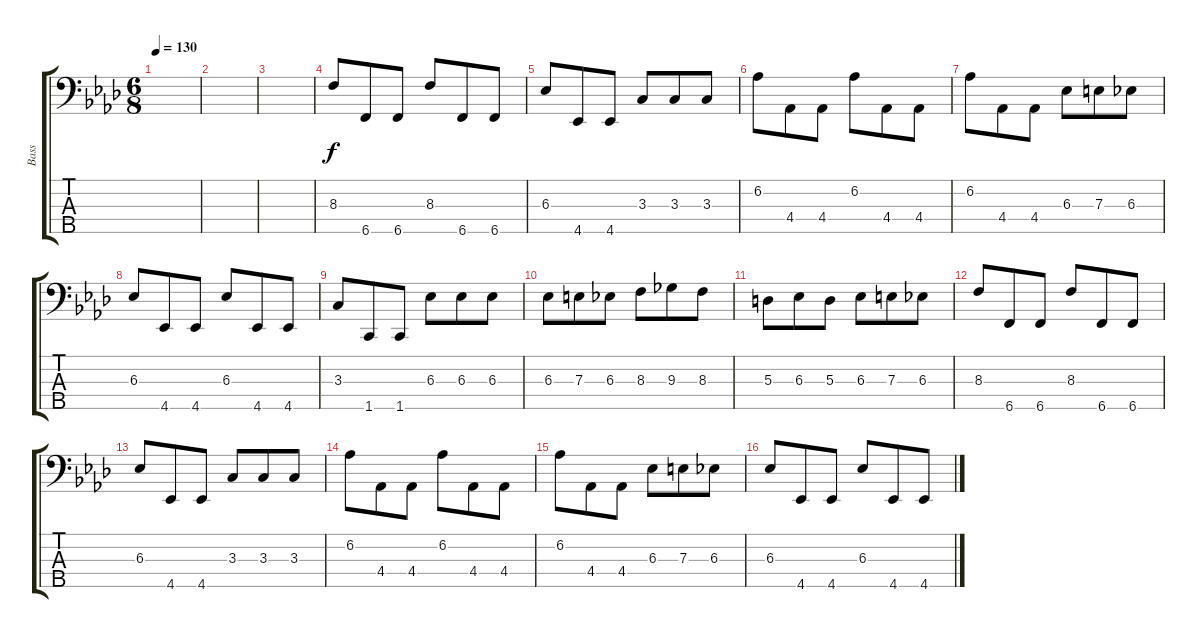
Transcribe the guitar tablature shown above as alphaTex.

\track ("Bass" "Bass") {instrument electricbassfinger}
\staff {score tabs}
\tuning (G2 D2 A1 E1 B0) {hide}
\ts (6 8)
\tempo 130
\clef f4
\ks ab
|
|
|
8.3.8 6.5.8 6.5.8 8.3.8 6.5.8 6.5.8 |
6.3.8 4.5.8 4.5.8 3.3.8 3.3.8 3.3.8 |
6.2.8 4.4.8 4.4.8 6.2.8 4.4.8 4.4.8 |
6.2.8 4.4.8 4.4.8 6.3.8 7.3.8 6.3.8 |
6.3.8 4.5.8 4.5.8 6.3.8 4.5.8 4.5.8 |
3.3.8 1.5.8 1.5.8 6.3.8 6.3.8 6.3.8 |
6.3.8 7.3.8 6.3.8 8.3.8 9.3.8 8.3.8 |
5.3.8 6.3.8 5.3.8 6.3.8 7.3.8 6.3.8 |
8.3.8 6.5.8 6.5.8 8.3.8 6.5.8 6.5.8 |
6.3.8 4.5.8 4.5.8 3.3.8 3.3.8 3.3.8 |
6.2.8 4.4.8 4.4.8 6.2.8 4.4.8 4.4.8 |
6.2.8 4.4.8 4.4.8 6.3.8 7.3.8 6.3.8 |
6.3.8 4.5.8 4.5.8 6.3.8 4.5.8 4.5.8
